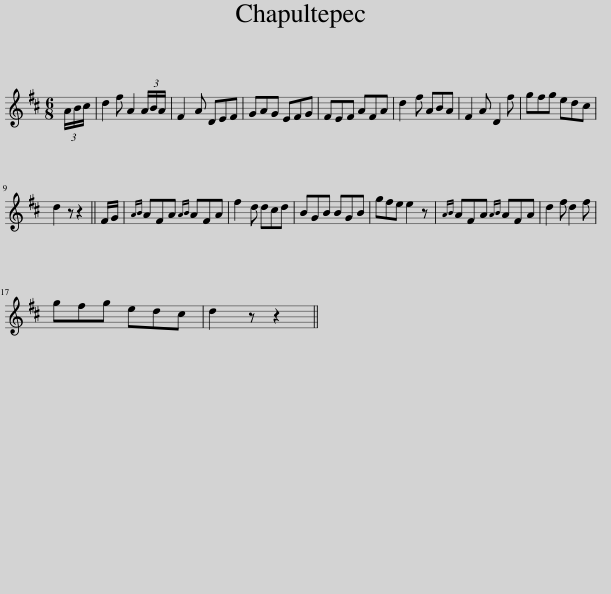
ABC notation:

X:1
L:1/8
M:6/8
I:linebreak $
K:D
V:1 treble
V:1
 (3A/B/c/ | d2 f A2 (3A/B/A/ | F2 A DEF | GAG EFG | FEF AFA | %5
 d2 f ABA | F2 A D2 f | gfg edc |$ d2 z z2 || F/G/ | %10
{AB} AFA{AB} AFA | f2 d dcd | BGB BGB | gfe e2 z |{AB} AFA{AB} AFA | %15
 d2 f d2 f |$ gfg edc | d2 z z2 || %18
